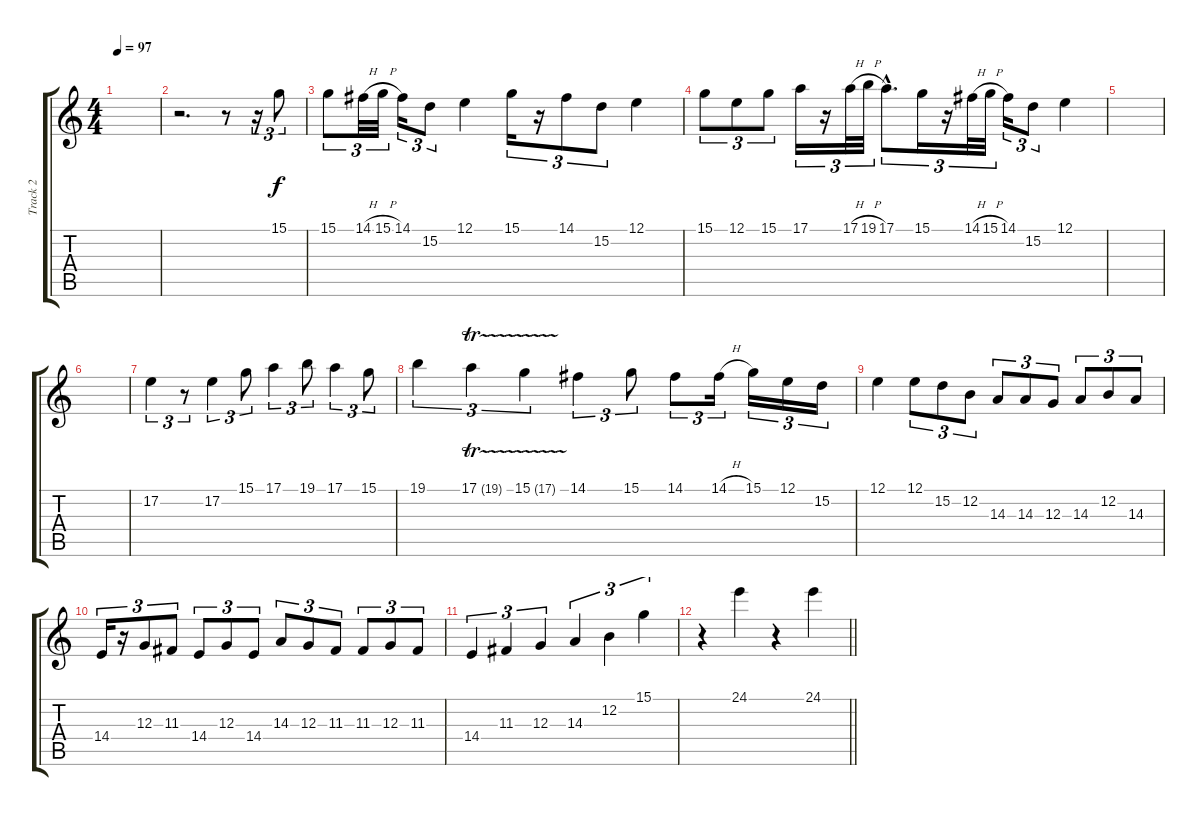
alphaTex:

\track ("Track 2" "Track 2") {instrument piccolo}
\staff {score tabs}
\tuning (E4 B3 G3 D3 A2 E2) {hide}
\ts (4 4)
\tempo 97
\clef g2
\ks c
|
r.2{d} r.8 r.16{tu (3 2)} 15.1.8{tu (3 2)} |
15.1.8{tu (3 2)} 14.1{h}.32{tu (3 2)} 15.1{h}.32{tu (3 2)} 14.1.16{tu (3 2)} 15.2.8{tu (3 2)} 12.1.4 15.1.16{tu (3 2)} r.16{tu (3 2)} 14.1.8{tu (3 2)} 15.2.8{tu (3 2)} 12.1.4 |
15.1.8{tu (3 2)} 12.1.8{tu (3 2)} 15.1.8{tu (3 2)} 17.1.16{tu (3 2)} r.16{tu (3 2)} 17.1{h}.32{tu (3 2)} 19.1{h}.32{tu (3 2)} 17.1{hac}.8{d tu (3 2)} 15.1.16{tu (3 2)} r.16{tu (3 2)} 14.1{h}.32{tu (3 2)} 15.1{h}.32{tu (3 2)} 14.1.16{tu (3 2)} 15.2.8{tu (3 2)} 12.1.4 |
|
|
17.2.4{tu (3 2)} r.8{tu (3 2)} 17.2.4{tu (3 2)} 15.1.8{tu (3 2)} 17.1.4{tu (3 2)} 19.1.8{tu (3 2)} 17.1.4{tu (3 2)} 15.1.8{tu (3 2)} |
19.1.4{tu (3 2)} 17.1{tr (19 32)}.4{tu (3 2)} 15.1{tr (17 32)}.4{tu (3 2)} 14.1.4{tu (3 2)} 15.1.8{tu (3 2)} 14.1.8{tu (3 2)} 14.1{h}.16{tu (3 2)} 15.1.16{tu (3 2)} 12.1.16{tu (3 2)} 15.2.16{tu (3 2)} |
12.1.4 12.1.8{tu (3 2)} 15.2.8{tu (3 2)} 12.2.8{tu (3 2)} 14.3.8{tu (3 2)} 14.3.8{tu (3 2)} 12.3.8{tu (3 2)} 14.3.8{tu (3 2)} 12.2.8{tu (3 2)} 14.3.8{tu (3 2)} |
14.4.16{tu (3 2)} r.16{tu (3 2)} 12.3.8{tu (3 2)} 11.3.8{tu (3 2)} 14.4.8{tu (3 2)} 12.3.8{tu (3 2)} 14.4.8{tu (3 2)} 14.3.8{tu (3 2)} 12.3.8{tu (3 2)} 11.3.8{tu (3 2)} 11.3.8{tu (3 2)} 12.3.8{tu (3 2)} 11.3.8{tu (3 2)} |
14.4.4{tu (3 2)} 11.3.4{tu (3 2)} 12.3.4{tu (3 2)} 14.3.4{tu (3 2)} 12.2.4{tu (3 2)} 15.1.4{tu (3 2)} |
\barLineRight lightlight
r.4 24.1.4 r.4 24.1.4
